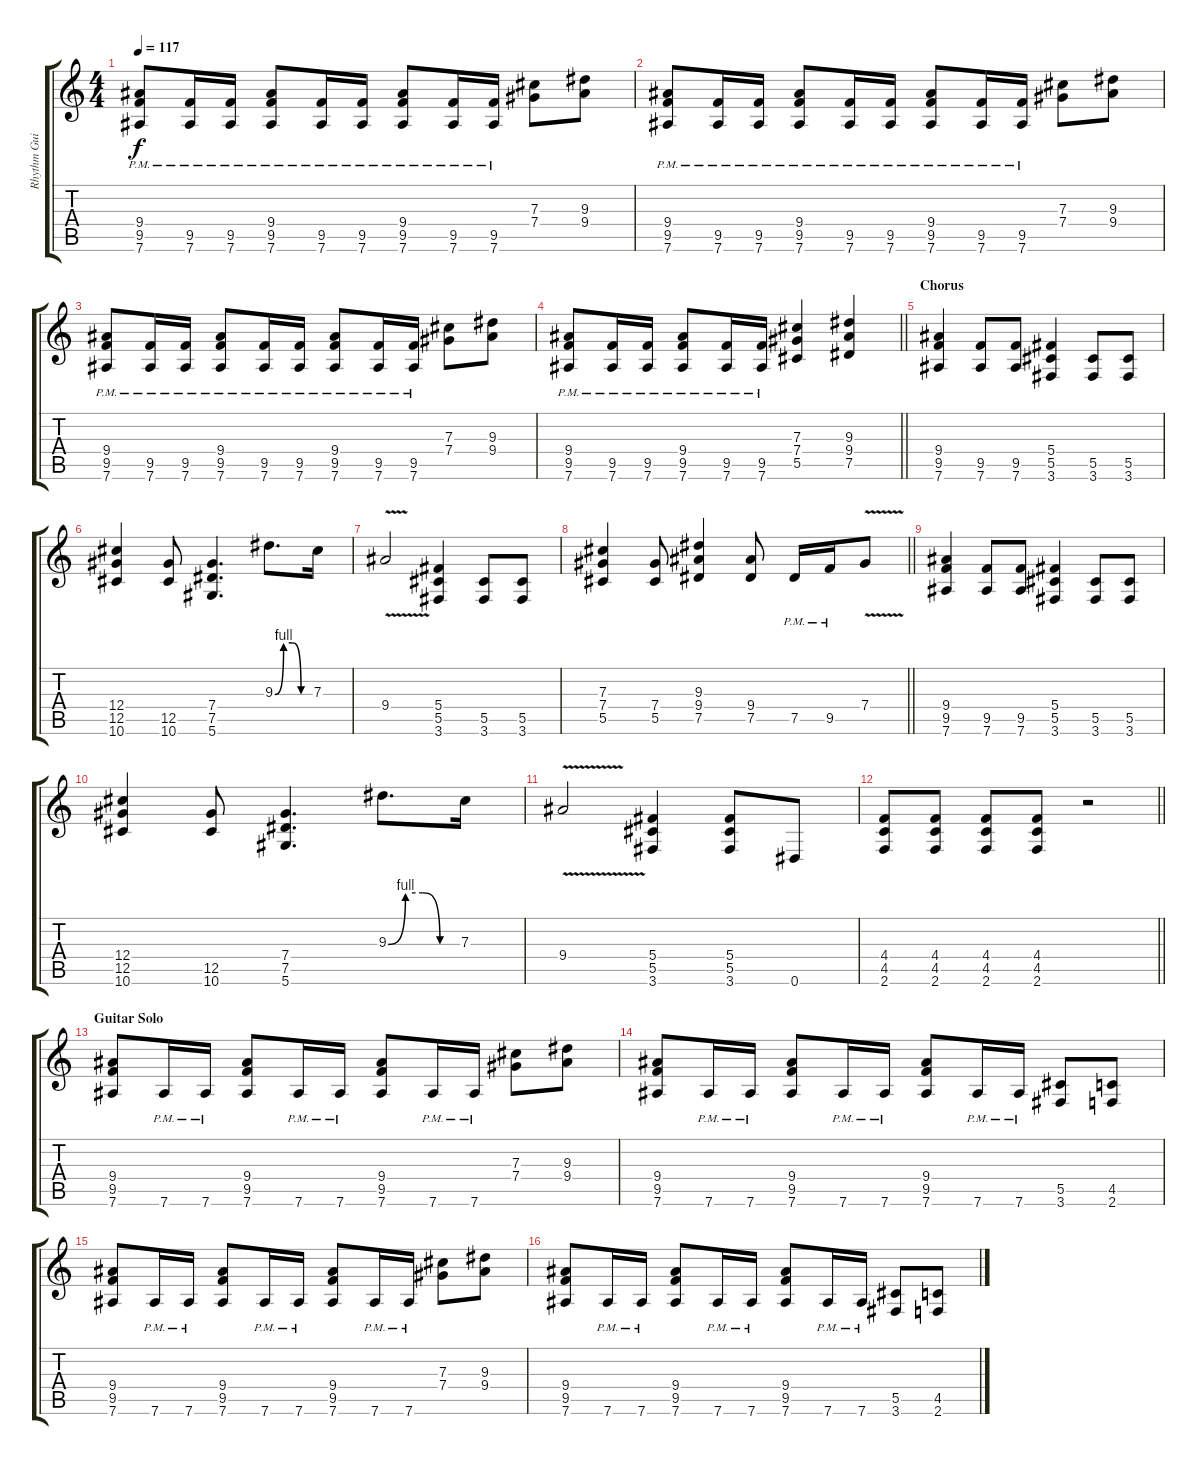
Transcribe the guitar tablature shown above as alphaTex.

\track ("Rhythm Guitar 2" "Rhythm Gui") {instrument overdrivenguitar}
\staff {score tabs}
\tuning (Eb4 Bb3 Gb3 Db3 Ab2 Eb2) {hide}
\ts (4 4)
\tempo 117
\clef g2
\ks c
(9.4{pm} 9.5{pm} 7.6).8{dy f} (9.5{pm} 7.6{pm}).16 (9.5{pm} 7.6{pm}).16 (9.4{pm} 9.5{pm} 7.6).8 (9.5{pm} 7.6{pm}).16 (9.5{pm} 7.6{pm}).16 (9.4{pm} 9.5{pm} 7.6).8 (9.5{pm} 7.6{pm}).16 (9.5{pm} 7.6{pm}).16 (7.3 7.4).8 (9.3 9.4).8 |
(9.4{pm} 9.5{pm} 7.6).8 (9.5{pm} 7.6{pm}).16 (9.5{pm} 7.6{pm}).16 (9.4{pm} 9.5{pm} 7.6).8 (9.5{pm} 7.6{pm}).16 (9.5{pm} 7.6{pm}).16 (9.4{pm} 9.5{pm} 7.6).8 (9.5{pm} 7.6{pm}).16 (9.5{pm} 7.6{pm}).16 (7.3 7.4).8 (9.3 9.4).8 |
(9.4{pm} 9.5{pm} 7.6).8 (9.5{pm} 7.6{pm}).16 (9.5{pm} 7.6{pm}).16 (9.4{pm} 9.5{pm} 7.6).8 (9.5{pm} 7.6{pm}).16 (9.5{pm} 7.6{pm}).16 (9.4{pm} 9.5{pm} 7.6).8 (9.5{pm} 7.6{pm}).16 (9.5{pm} 7.6{pm}).16 (7.3 7.4).8 (9.3 9.4).8 |
\barLineRight lightlight
(9.4{pm} 9.5{pm} 7.6).8 (9.5{pm} 7.6{pm}).16 (9.5{pm} 7.6{pm}).16 (9.4{pm} 9.5{pm} 7.6).8 (9.5{pm} 7.6{pm}).16 (9.5{pm} 7.6{pm}).16 (7.3 7.4 5.5).4 (9.3 9.4 7.5).4 |
\section ("" "Chorus")
(9.4 9.5 7.6).4 (9.5 7.6).8 (9.5 7.6).8 (5.4 5.5 3.6).4 (5.5 3.6).8 (5.5 3.6).8 |
(12.4 12.5 10.6).4 (12.5 10.6).8 (7.4 7.5 5.6).4{d} 9.3{be (custom 0 0 15 4 30 4 45 0 60 0)}.8{d} 7.3.16 |
9.4{v}.2 (5.4 5.5 3.6).4 (5.5 3.6).8 (5.5 3.6).8 |
\barLineRight lightlight
(7.3 7.4 5.5).4 (7.4 5.5).8 (9.3 9.4 7.5).4 (9.4 7.5).8 7.5{pm}.16 9.5{pm}.16 7.4{v}.8 |
(9.4 9.5 7.6).4 (9.5 7.6).8 (9.5 7.6).8 (5.4 5.5 3.6).4 (5.5 3.6).8 (5.5 3.6).8 |
(12.4 12.5 10.6).4 (12.5 10.6).8 (7.4 7.5 5.6).4{d} 9.3{be (custom 0 0 15 4 30 4 45 0 60 0)}.8{d} 7.3.16 |
9.4{v}.2 (5.4 5.5 3.6).4 (5.4 5.5 3.6).8 0.6.8 |
\barLineRight lightlight
(4.4 4.5 2.6).8 (4.4 4.5 2.6).8 (4.4 4.5 2.6).8 (4.4 4.5 2.6).8 r.2 |
\section ("" "Guitar Solo")
(9.4 9.5 7.6).8 7.6{pm}.16 7.6{pm}.16 (9.4 9.5 7.6).8 7.6{pm}.16 7.6{pm}.16 (9.4 9.5 7.6).8 7.6{pm}.16 7.6{pm}.16 (7.3 7.4).8 (9.3 9.4).8 |
(9.4 9.5 7.6).8 7.6{pm}.16 7.6{pm}.16 (9.4 9.5 7.6).8 7.6{pm}.16 7.6{pm}.16 (9.4 9.5 7.6).8 7.6{pm}.16 7.6{pm}.16 (5.5 3.6).8 (4.5 2.6).8 |
(9.4 9.5 7.6).8 7.6{pm}.16 7.6{pm}.16 (9.4 9.5 7.6).8 7.6{pm}.16 7.6{pm}.16 (9.4 9.5 7.6).8 7.6{pm}.16 7.6{pm}.16 (7.3 7.4).8 (9.3 9.4).8 |
(9.4 9.5 7.6).8 7.6{pm}.16 7.6{pm}.16 (9.4 9.5 7.6).8 7.6{pm}.16 7.6{pm}.16 (9.4 9.5 7.6).8 7.6{pm}.16 7.6{pm}.16 (5.5 3.6).8 (4.5 2.6).8
